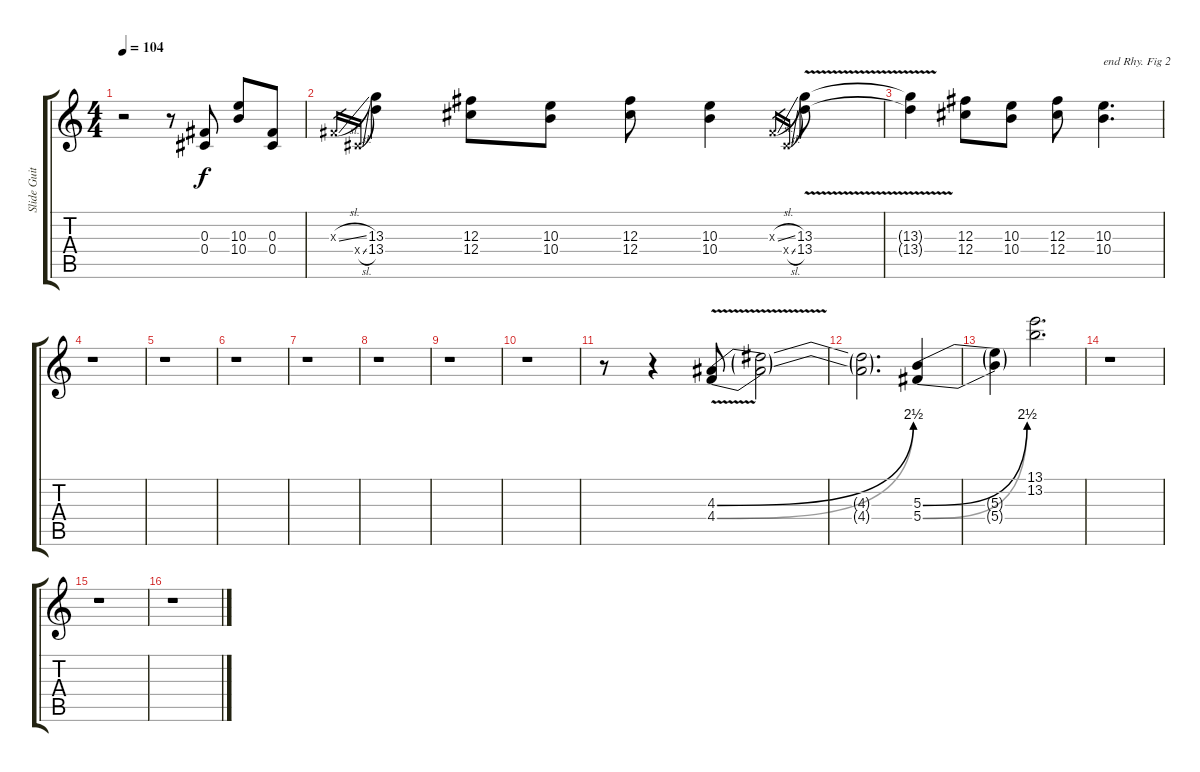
\track ("Slide Guitar" "Slide Guit") {instrument overdrivenguitar}
\staff {score tabs}
\tuning (Eb4 Bb3 Gb3 Db3 Ab2 Eb2) {hide}
\ts (4 4)
\tempo 104
\clef g2
\ks c
r.2{dy f} r.8 (0.3 0.4).8 (10.3 10.4).8 (0.3 0.4).8 |
0.3{sl x}.16{gr} 0.4{sl x}.16{gr} (13.3 13.4).4 (12.3 12.4).8 (10.3 10.4).8 (12.3 12.4).8 (10.3 10.4).4 0.3{sl x}.16{gr} 0.4{sl x}.16{gr} (13.3{v} 13.4{v}).8 |
(13.3{t} 13.4{t}).4 (12.3 12.4).8 (10.3 10.4).8 (12.3 12.4).8 (10.3 10.4).4{d txt "end Rhy. Fig 2"} |
r.1 |
r.1 |
r.1 |
r.1 |
r.1 |
r.1 |
r.1 |
r.8 r.4 (4.3{be (bend 0 0 60 10) v} 4.4{be (bend 0 0 60 10) v}).8 (4.3{t} 4.4{t}).2 |
(4.3{t} 4.4{t}).2{d} (5.3{be (bend 0 0 60 10)} 5.4{be (bend 0 0 60 10)}).4 |
(5.3{t} 5.4{t}).4 (13.1 13.2).2{d} |
r.1 |
r.1 |
r.1
